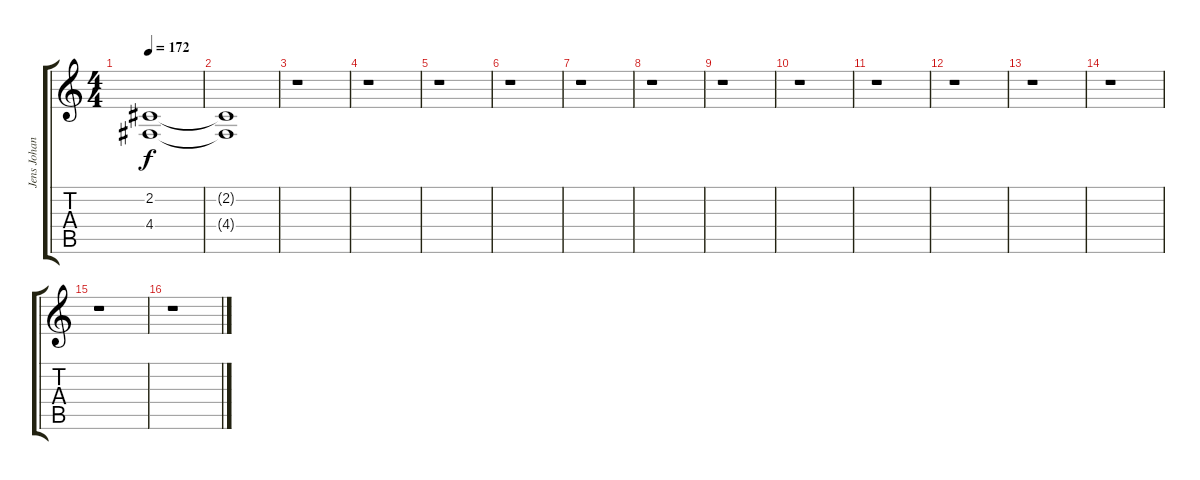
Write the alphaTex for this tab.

\track ("Jens Johansson" "Jens Johan") {instrument choiraahs}
\staff {score tabs}
\tuning (E4 B3 G3 D3 A2 E2) {hide}
\ts (4 4)
\tempo 172
\clef g2
\ks c
(2.2 4.4).1{dy f} |
(2.2{t} 4.4{t}).1 |
r.1 |
r.1 |
r.1 |
r.1 |
r.1 |
r.1 |
r.1 |
r.1 |
r.1 |
r.1 |
r.1 |
r.1 |
r.1 |
r.1
